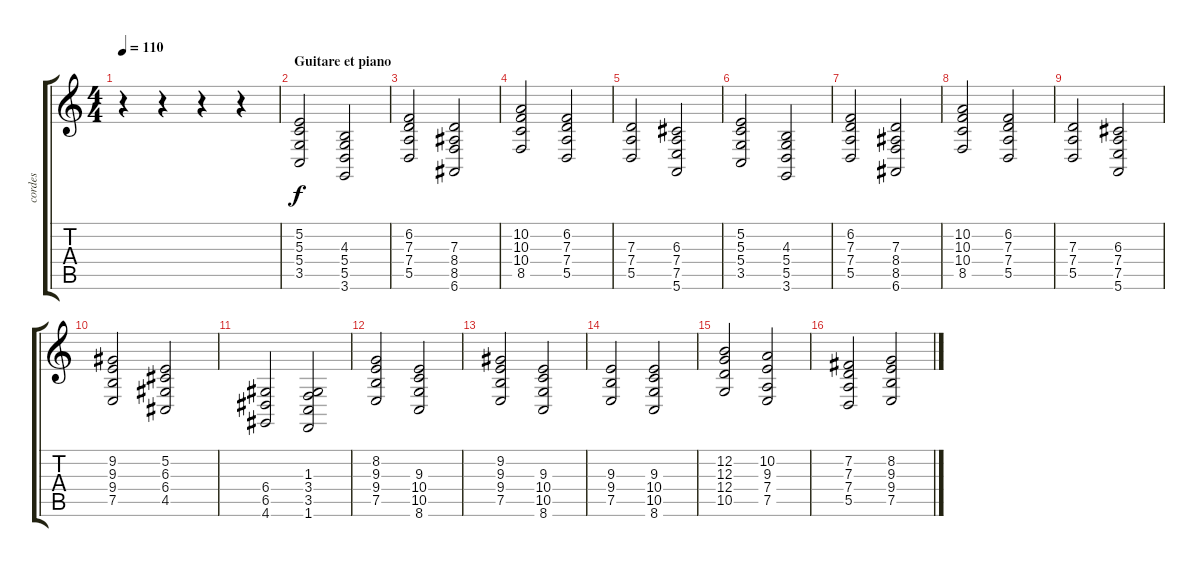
\track ("cordes" "cordes") {instrument stringensemble1}
\staff {score tabs}
\tuning (E4 B3 G3 D3 A2 E2) {hide}
\ts (4 4)
\tempo 110
\clef g2
\ks c
r.4{dy f instrument stringensemble1} r.4 r.4 r.4 |
\section ("" "Guitare et piano")
(5.2 5.3 5.4 3.5).2 (4.3 5.4 5.5 3.6).2 |
(6.2 7.3 7.4 5.5).2 (7.3 8.4 8.5 6.6).2 |
(10.2 10.3 10.4 8.5).2 (6.2 7.3 7.4 5.5).2 |
(7.3 7.4 5.5).2 (6.3 7.4 7.5 5.6).2 |
(5.2 5.3 5.4 3.5).2 (4.3 5.4 5.5 3.6).2 |
(6.2 7.3 7.4 5.5).2 (7.3 8.4 8.5 6.6).2 |
(10.2 10.3 10.4 8.5).2 (6.2 7.3 7.4 5.5).2 |
(7.3 7.4 5.5).2 (6.3 7.4 7.5 5.6).2 |
(9.2 9.3 9.4 7.5).2 (5.2 6.3 6.4 4.5).2 |
(6.4 6.5 4.6).2 (1.3 3.4 3.5 1.6).2 |
(8.2 9.3 9.4 7.5).2 (9.3 10.4 10.5 8.6).2 |
(9.2 9.3 9.4 7.5).2 (9.3 10.4 10.5 8.6).2 |
(9.3 9.4 7.5).2 (9.3 10.4 10.5 8.6).2 |
(12.2 12.3 12.4 10.5).2 (10.2 9.3 7.4 7.5).2 |
(7.2 7.3 7.4 5.5).2 (8.2 9.3 9.4 7.5).2
